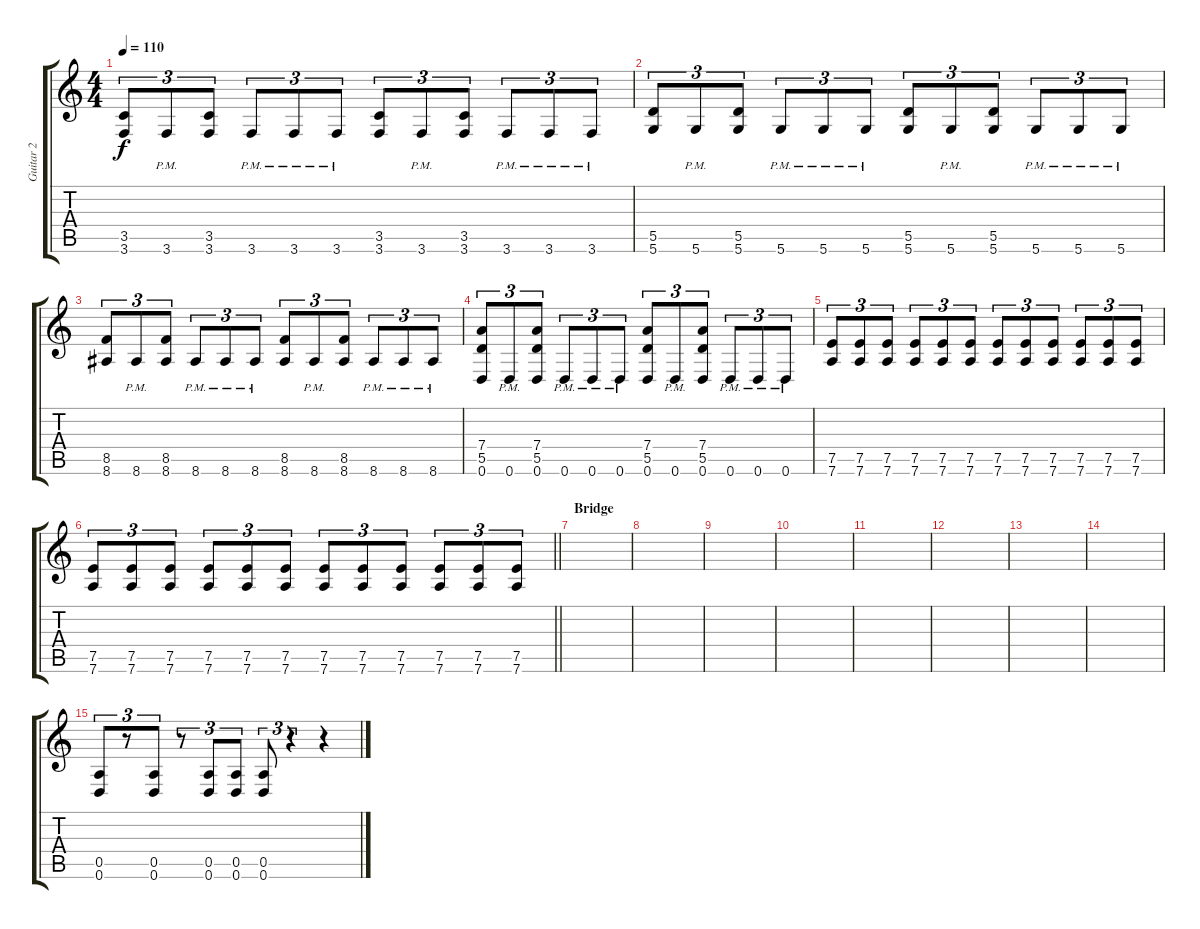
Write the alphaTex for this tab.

\track ("Guitar 2" "Guitar 2") {instrument distortionguitar}
\staff {score tabs}
\tuning (E4 B3 G3 D3 A2 D2) {hide}
\ts (4 4)
\tempo 110
\clef g2
\ks c
(3.5 3.6).8{tu (3 2) dy f} 3.6{pm}.8{tu (3 2)} (3.5 3.6).8{tu (3 2)} 3.6{pm}.8{tu (3 2)} 3.6{pm}.8{tu (3 2)} 3.6{pm}.8{tu (3 2)} (3.5 3.6).8{tu (3 2)} 3.6{pm}.8{tu (3 2)} (3.5 3.6).8{tu (3 2)} 3.6{pm}.8{tu (3 2)} 3.6{pm}.8{tu (3 2)} 3.6{pm}.8{tu (3 2)} |
(5.5 5.6).8{tu (3 2)} 5.6{pm}.8{tu (3 2)} (5.5 5.6).8{tu (3 2)} 5.6{pm}.8{tu (3 2)} 5.6{pm}.8{tu (3 2)} 5.6{pm}.8{tu (3 2)} (5.5 5.6).8{tu (3 2)} 5.6{pm}.8{tu (3 2)} (5.5 5.6).8{tu (3 2)} 5.6{pm}.8{tu (3 2)} 5.6{pm}.8{tu (3 2)} 5.6{pm}.8{tu (3 2)} |
(8.5 8.6).8{tu (3 2)} 8.6{pm}.8{tu (3 2)} (8.5 8.6).8{tu (3 2)} 8.6{pm}.8{tu (3 2)} 8.6{pm}.8{tu (3 2)} 8.6{pm}.8{tu (3 2)} (8.5 8.6).8{tu (3 2)} 8.6{pm}.8{tu (3 2)} (8.5 8.6).8{tu (3 2)} 8.6{pm}.8{tu (3 2)} 8.6{pm}.8{tu (3 2)} 8.6{pm}.8{tu (3 2)} |
(7.4 5.5 0.6).8{tu (3 2)} 0.6{pm}.8{tu (3 2)} (7.4 5.5 0.6).8{tu (3 2)} 0.6{pm}.8{tu (3 2)} 0.6{pm}.8{tu (3 2)} 0.6{pm}.8{tu (3 2)} (7.4 5.5 0.6).8{tu (3 2)} 0.6{pm}.8{tu (3 2)} (7.4 5.5 0.6).8{tu (3 2)} 0.6{pm}.8{tu (3 2)} 0.6{pm}.8{tu (3 2)} 0.6{pm}.8{tu (3 2)} |
(7.5 7.6).8{tu (3 2)} (7.5 7.6).8{tu (3 2)} (7.5 7.6).8{tu (3 2)} (7.5 7.6).8{tu (3 2)} (7.5 7.6).8{tu (3 2)} (7.5 7.6).8{tu (3 2)} (7.5 7.6).8{tu (3 2)} (7.5 7.6).8{tu (3 2)} (7.5 7.6).8{tu (3 2)} (7.5 7.6).8{tu (3 2)} (7.5 7.6).8{tu (3 2)} (7.5 7.6).8{tu (3 2)} |
\barLineRight lightlight
(7.5 7.6).8{tu (3 2)} (7.5 7.6).8{tu (3 2)} (7.5 7.6).8{tu (3 2)} (7.5 7.6).8{tu (3 2)} (7.5 7.6).8{tu (3 2)} (7.5 7.6).8{tu (3 2)} (7.5 7.6).8{tu (3 2)} (7.5 7.6).8{tu (3 2)} (7.5 7.6).8{tu (3 2)} (7.5 7.6).8{tu (3 2)} (7.5 7.6).8{tu (3 2)} (7.5 7.6).8{tu (3 2)} |
\section ("" "Bridge")
|
|
|
|
|
|
|
|
(0.5 0.6).8{tu (3 2)} r.8{tu (3 2)} (0.5 0.6).8{tu (3 2)} r.8{tu (3 2)} (0.5 0.6).8{tu (3 2)} (0.5 0.6).8{tu (3 2)} (0.5 0.6).8{tu (3 2)} r.4{tu (3 2)} r.4
